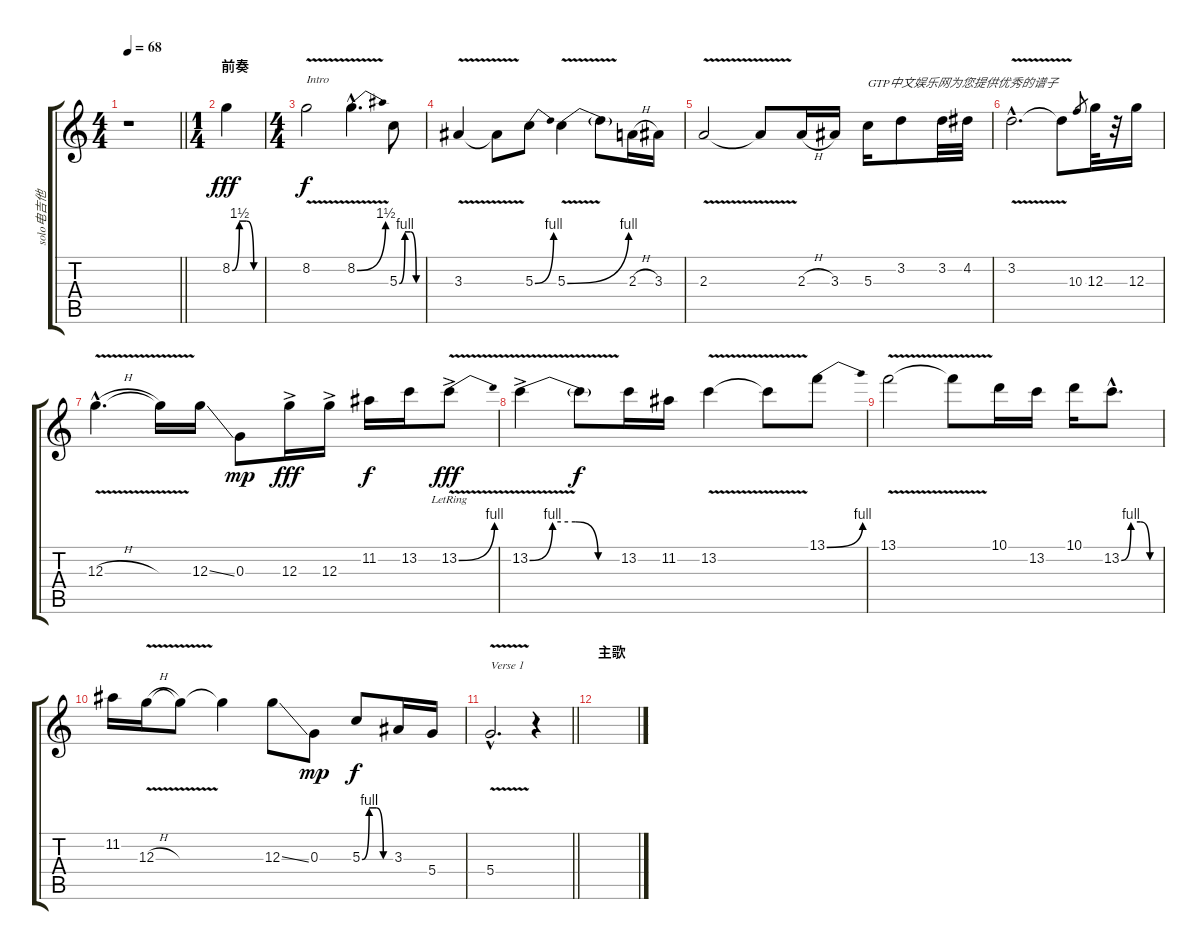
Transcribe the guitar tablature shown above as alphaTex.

\track ("solo电吉他" "solo电吉他") {instrument overdrivenguitar}
\staff {score tabs}
\tuning (E4 B3 G3 D3 A2 E2) {hide}
\ts (4 4)
\tempo 68
\clef g2
\barLineRight lightlight
\ks c
r.1{dy fff instrument overdrivenguitar} |
\ts (1 4)
\section ("" "前奏")
8.2{be (custom 0 0 15 6 30 6 45 0 60 0)}.4 |
\ts (4 4)
8.2{v}.2{txt "Intro" dy f} 8.2{be (bend 0 0 60 6) v hac}.4{d} 5.3{be (custom 0 0 15 4 30 4 45 0 60 0)}.8 |
3.3{v}.4 3.3{t}.8 5.3{be (bend 0 0 60 4)}.8 5.3{be (bend 0 0 60 4) v}.4 5.3{t}.8 2.3{h}.16 3.3.16 |
2.3{v}.2 2.3{t}.8 2.3{h}.16 3.3.16 5.3.16{txt "GTP中文娱乐网为您提供优秀的谱子"} 3.2.8 3.2.32 4.2.32 |
3.2{v hac}.2{d} 3.2{t}.8 10.3.8{gr} 12.3.32 r.32 12.3.16 |
12.3{v h hac}.4{d} 12.3{t}.16 12.3{ss}.16 0.3.8{dy mp} 12.3{ac}.16{dy fff} 12.3{ac}.16 11.2.16{dy f} 13.2.16 13.2{be (bend 0 0 60 4) v ac lr}.8{dy fff} |
13.2{be (custom 0 0 15 4 30 4 45 0 60 0) v ac}.4 13.2{t}.8{dy f} 13.2.16 11.2.16 13.2{v}.4 13.2{t}.8 13.1{be (bend 0 0 60 4)}.8 |
13.1{v}.2 13.1{t}.8 10.1.16 13.2.16 10.1.16 13.2{be (custom 0 0 15 4 30 4 45 0 60 0) hac}.8{d} |
11.2.16 12.3{v h}.16 12.3{t}.8 12.3{t}.4 12.3{ss}.8 0.3.8{dy mp} 5.3{be (custom 0 0 15 4 30 4 45 0 60 0)}.8{dy f} 3.3.16 5.4.16 |
\barLineRight lightlight
5.4{v hac}.2{d txt "Verse 1"} r.4 |
\section ("" "主歌")
